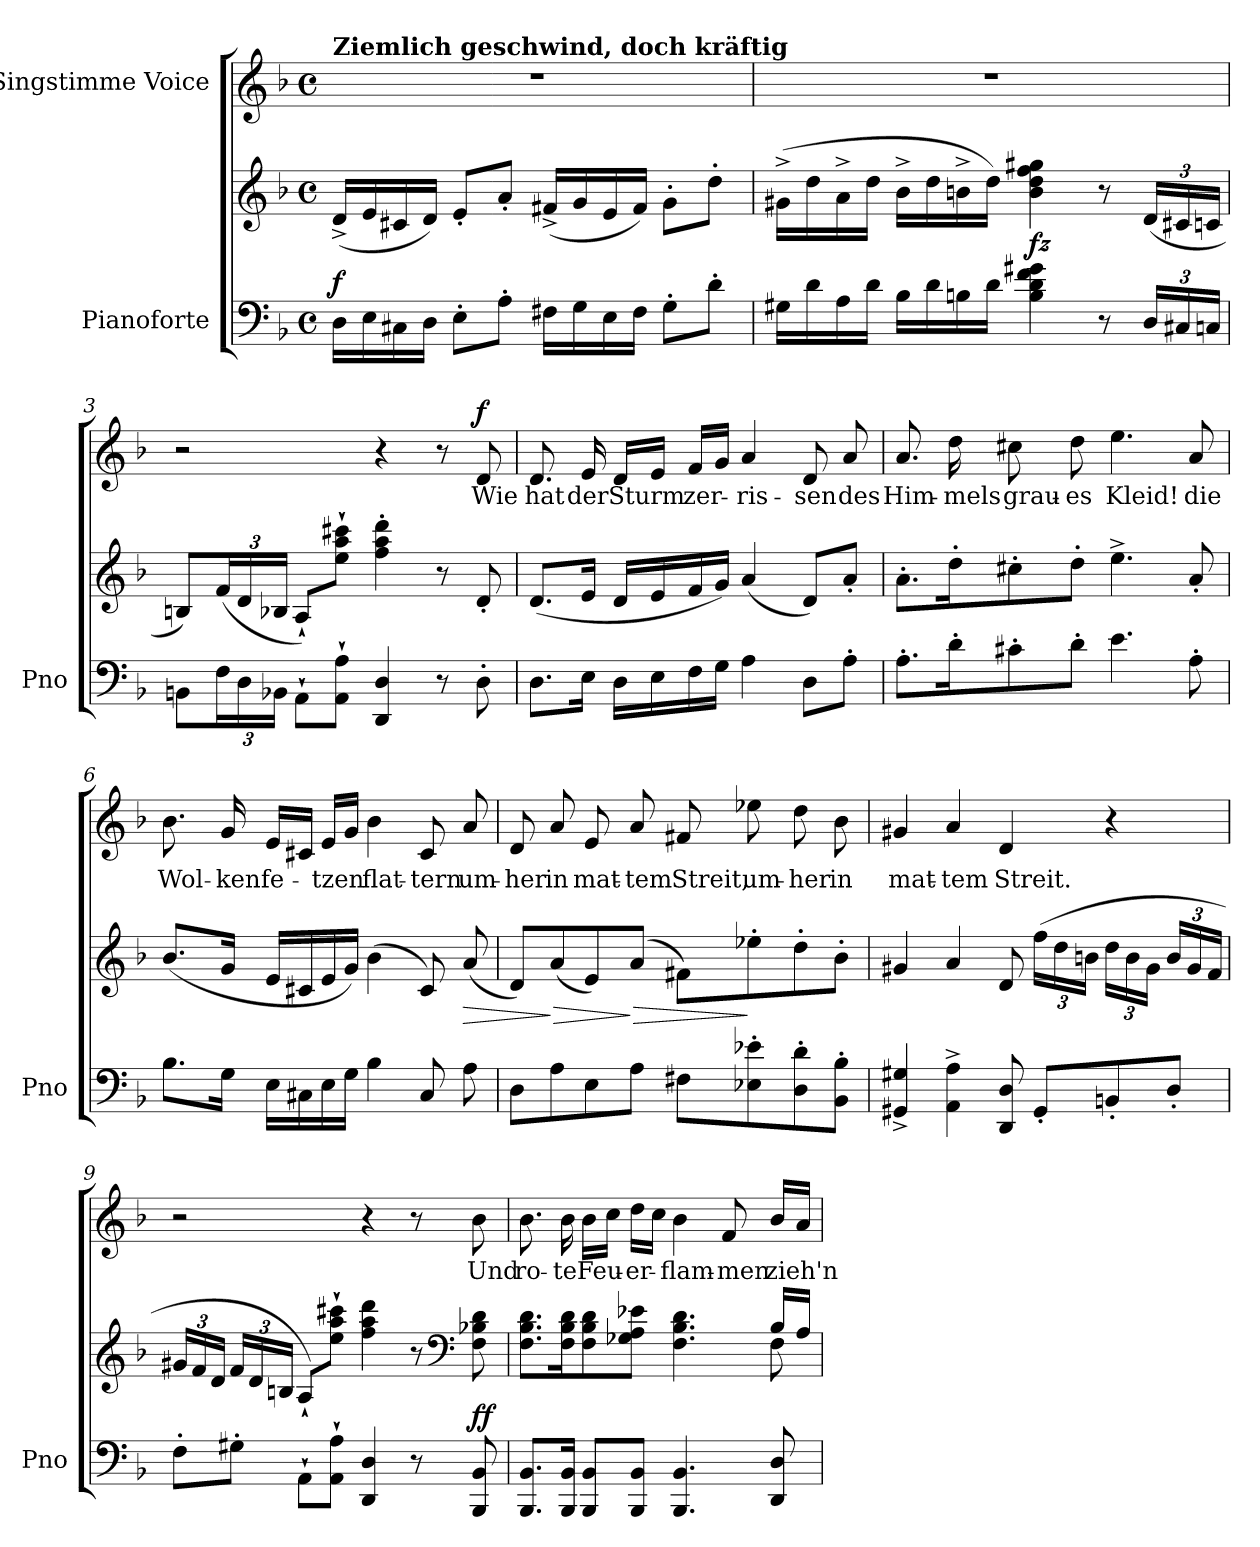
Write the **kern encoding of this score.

**kern	**kern	**dynam	**kern	**text	**dynam
*part2	*part2	*part2	*part1	*part1	*part1
*staff3	*staff2	*staff2/3	*staff1	*staff1	*staff1
*I"Pianoforte	*	*	*I"Singstimme Voice	*	*
*I'Pno	*	*	*	*	*
*clefF4	*clefG2	*	*clefG2	*	*
*k[b-]	*k[b-]	*	*k[b-]	*	*
*M4/4	*M4/4	*	*M4/4	*	*
*met(c)	*met(c)	*	*met(c)	*	*
=1	=1	=1	=1	=1	=1
!	!	!	!LO:TX:a:B:t=Ziemlich geschwind, doch kräftig	!	!
!	!	!LO:DY:a=2	!	!	!
16D\LL	(<16d^/LL	f	1r	.	.
16E\	16e/	.	.	.	.
16C#X\	16c#X/	.	.	.	.
16D\JJ	16d/JJ)	.	.	.	.
8E'\L	8e'/L	.	.	.	.
8A'\J	8a'/J	.	.	.	.
16F#X\LL	(<16f#X^/LL	.	.	.	.
16G\	16g/	.	.	.	.
16E\	16e/	.	.	.	.
16F#\JJ	16f#/JJ)	.	.	.	.
8G'\L	8g'\L	.	.	.	.
8d'\J	8dd'\J	.	.	.	.
=2	=2	=2	=2	=2	=2
16G#X\LL	(>16g#X^\LL	.	1r	.	.
16d\	16dd\	.	.	.	.
16A\	16a^\	.	.	.	.
16d\JJ	16dd\JJ	.	.	.	.
16B-\LL	16b-^\LL	.	.	.	.
16d\	16dd\	.	.	.	.
16Bn\	16bn^\	.	.	.	.
16d\JJ	16dd\JJ)	.	.	.	.
!	!	!LO:DY:b	!	!	!
4B\ 4d\ 4f\ 4g#X\	4b\ 4dd\ 4ff\ 4gg#X\	fz	.	.	.
8r	8r	.	.	.	.
*Xbrackettup	*Xbrackettup	*	*	*	*
24D/LL	(<24d/LL	.	.	.	.
24C#X/	24c#X/	.	.	.	.
24Cn/JJ	24cn/JJ	.	.	.	.
!!LO:LB:g=z
=3	=3	=3	=3	=3	=3
8BBn\L	8Bn/L)	.	2r	.	.
24F\L	(<24f/L	.	.	.	.
24D\	24d/	.	.	.	.
24BB-X\JJ	24B-X/JJ	.	.	.	.
8AA`\L	8A`/L)	.	.	.	.
8AA\` 8A\`J	8ee\` 8aa\` 8ccc#X\`J	.	.	.	.
4DD/ 4D/	4ff\' 4aa\' 4ddd\'	.	4r	.	.
8r	8r	.	8r	.	.
!	!	!	!	!LO:LY:b	!LO:DY:a
8D'\	8d'/	.	8d/	Wie	f
=4	=4	=4	=4	=4	=4
!	!	!	!	!LO:LY:b	!
8.D\L	(<8.d/L	.	8.d/	hat	.
!	!	!	!	!LO:LY:b	!
16E\Jk	16e/Jk	.	16e/	der	.
!	!	!	!	!LO:LY:b	!
16D\LL	16d/LL	.	16d/LL	Sturm	.
16E\	16e/	.	16e/JJ	.	.
!	!	!	!	!LO:LY:b	!
16F\	16f/	.	16f/LL	zer-	.
16G\JJ	16g/JJ)	.	16g/JJ	.	.
!	!	!	!	!LO:LY:b	!
4A\	(<4a/	.	4a/	-ris-	.
!	!	!	!	!LO:LY:b	!
8D\L	8d/L)	.	8d/	-sen	.
!	!	!	!	!LO:LY:b	!
8A'\J	8a'/J	.	8a/	des	.
=5	=5	=5	=5	=5	=5
!	!	!	!	!LO:LY:b	!
8.A'\L	8.a'\L	.	8.a/	Him-	.
!	!	!	!	!LO:LY:b	!
16d'\K	16dd'\K	.	16dd\	-mels	.
!	!	!	!	!LO:LY:b	!
8c#X'\	8cc#X'\	.	8cc#X\	grau-	.
!	!	!	!	!LO:LY:b	!
8d'\J	8dd'\J	.	8dd\	-es	.
!	!	!	!	!LO:LY:b	!
4.e\	4.ee^\	.	4.ee\	Kleid!	.
!	!	!	!	!LO:LY:b	!
8A'\	8a'/	.	8a/	die	.
!!LO:LB:g=z
=6	=6	=6	=6	=6	=6
!	!	!	!	!LO:LY:b	!
8.B-\L	(<8.b-/L	.	8.b-\	Wol-	.
!	!	!	!	!LO:LY:b	!
16G\Jk	16g/Jk	.	16g/	-ken	.
!	!	!	!	!LO:LY:b	!
16E\LL	16e/LL	.	16e/LL	fe-	.
16C#X\	16c#X/	.	16c#X/JJ	.	.
!	!	!	!	!LO:LY:b	!
16E\	16e/	.	16e/LL	-tzen	.
16G\JJ	16g/JJ)	.	16g/JJ	.	.
!	!	!	!	!LO:LY:b	!
4B-\	(>4b-\	.	4b-\	flat-	.
!	!	!	!	!LO:LY:b	!
8C#/	8c#/)	.	8c#/	-tern	.
!	!	!LO:HP:b	!	!LO:LY:b	!
8A\	(<8a/	>	8a/	um-	.
=7	=7	=7	=7	=7	=7
!	!	!	!	!LO:LY:b	!
8D\L	8d/L)	.	8d/	-her	.
!	!	!LO:HP:n=1:b	!	!LO:LY:b	!
8A\	(<8a/	] >	8a/	in	.
!	!	!	!	!LO:LY:b	!
8E\	8e/)	.	8e/	mat-	.
!	!	!LO:HP:n=1:b	!	!LO:LY:b	!
8A\J	(>8a/J	] >	8a/	-tem	.
!	!	!	!	!LO:LY:b	!
8F#X\L	8f#X\L)	.	8f#X/	Streit,	.
!	!	!	!	!LO:LY:b	!
8E-X\' 8e-X\'	8ee-X'\	]	8ee-X\	um-	.
!	!	!	!	!LO:LY:b	!
8D\' 8d\'	8dd'\	.	8dd\	-her	.
!	!	!	!	!LO:LY:b	!
8BB-\' 8B-\'J	8b-'\J	.	8b-\	in	.
=8	=8	=8	=8	=8	=8
!	!	!	!	!LO:LY:b	!
4GG#X/^ 4G#X/^	4g#X/	.	4g#X/	mat-	.
!	!	!	!	!LO:LY:b	!
4AA\^ 4A\^	4a/	.	4a/	-tem	.
!	!	!	!	!LO:LY:b	!
8DD/ 8D/	8d/	.	4d/	Streit.	.
8GG#'/L	(>24ff\LL	.	.	.	.
.	24dd\	.	.	.	.
.	24bn\JJ	.	.	.	.
8BBn'/	24dd\LL	.	4r	.	.
.	24b\	.	.	.	.
.	24g#\JJ	.	.	.	.
8D'/J	24b/LL	.	.	.	.
.	24g#/	.	.	.	.
.	24f/JJ	.	.	.	.
!!LO:LB:g=z
=9	=9	=9	=9	=9	=9
8F'\L	24g#X/LL	.	2r	.	.
.	24f/	.	.	.	.
.	24d/JJ	.	.	.	.
8G#X'\J	24f/LL	.	.	.	.
.	24d/	.	.	.	.
.	24Bn/JJ	.	.	.	.
8AA`\L	8A`/L)	.	.	.	.
8AA\` 8A\`J	8ee\` 8aa\` 8ccc#X\`J	.	.	.	.
4DD/ 4D/	4ff\ 4aa\ 4ddd\	.	4r	.	.
8r	8r	.	8r	.	.
*	*clefF4	*	*	*	*
!	!	!LO:DY:a=2	!	!LO:LY:b	!
8BBB-/ 8BB-/	8F\ 8B-X\ 8d\	ff	8b-\	Und	.
=10	=10	=10	=10	=10	=10
*	*^	*	*	*	*
!	!	!	!	!	!LO:LY:b	!
8.BBB-/ 8.BB-/L	8.F\ 8.B-\ 8.d\L	2ryy	.	8.b-\	ro-	.
!	!	!	!	!	!LO:LY:b	!
16BBB-/ 16BB-/Jk	16F\ 16B-\ 16d\K	.	.	16b-\	-te	.
!	!	!	!	!	!LO:LY:b	!
8BBB-/ 8BB-/L	8F\ 8B-\ 8d\	.	.	16b-\LL	Feu-	.
.	.	.	.	16cc\JJ	.	.
!	!	!	!	!	!LO:LY:b	!
8BBB-/ 8BB-/J	8G-X\ 8A\ 8e-X\J	.	.	16dd\LL	-er-	.
.	.	.	.	16cc\JJ	.	.
!	!	!	!	!	!LO:LY:b	!
4.BBB-/ 4.BB-/	4.F\ 4.B-\ 4.d\	4ryy	.	4b-\	-flam-	.
!	!	!	!	!	!LO:LY:b	!
.	.	8ryy	.	8f/	-men	.
!	!	!	!	!	!LO:LY:b	!
8DD/ 8D/	16B-/LL	8F\	.	16b-/LL	zieh'n	.
.	16A/JJ	.	.	16a/JJ	.	.
*	*v	*v	*	*	*	*
=	=	=	=	=	=
*-	*-	*-	*-	*-	*-
